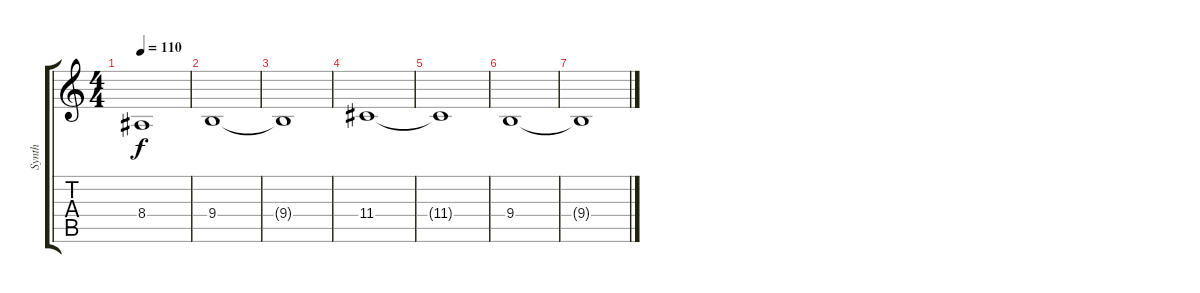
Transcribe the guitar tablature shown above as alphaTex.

\track ("Synth" "Synth") {instrument stringensemble1}
\staff {score tabs}
\tuning (E4 B3 G3 D3 A2 E2) {hide}
\ts (4 4)
\tempo 110
\clef g2
\ks c
8.4{t}.1{dy f} |
9.4.1 |
9.4{t}.1 |
11.4.1 |
11.4{t}.1 |
9.4.1 |
9.4{t}.1
